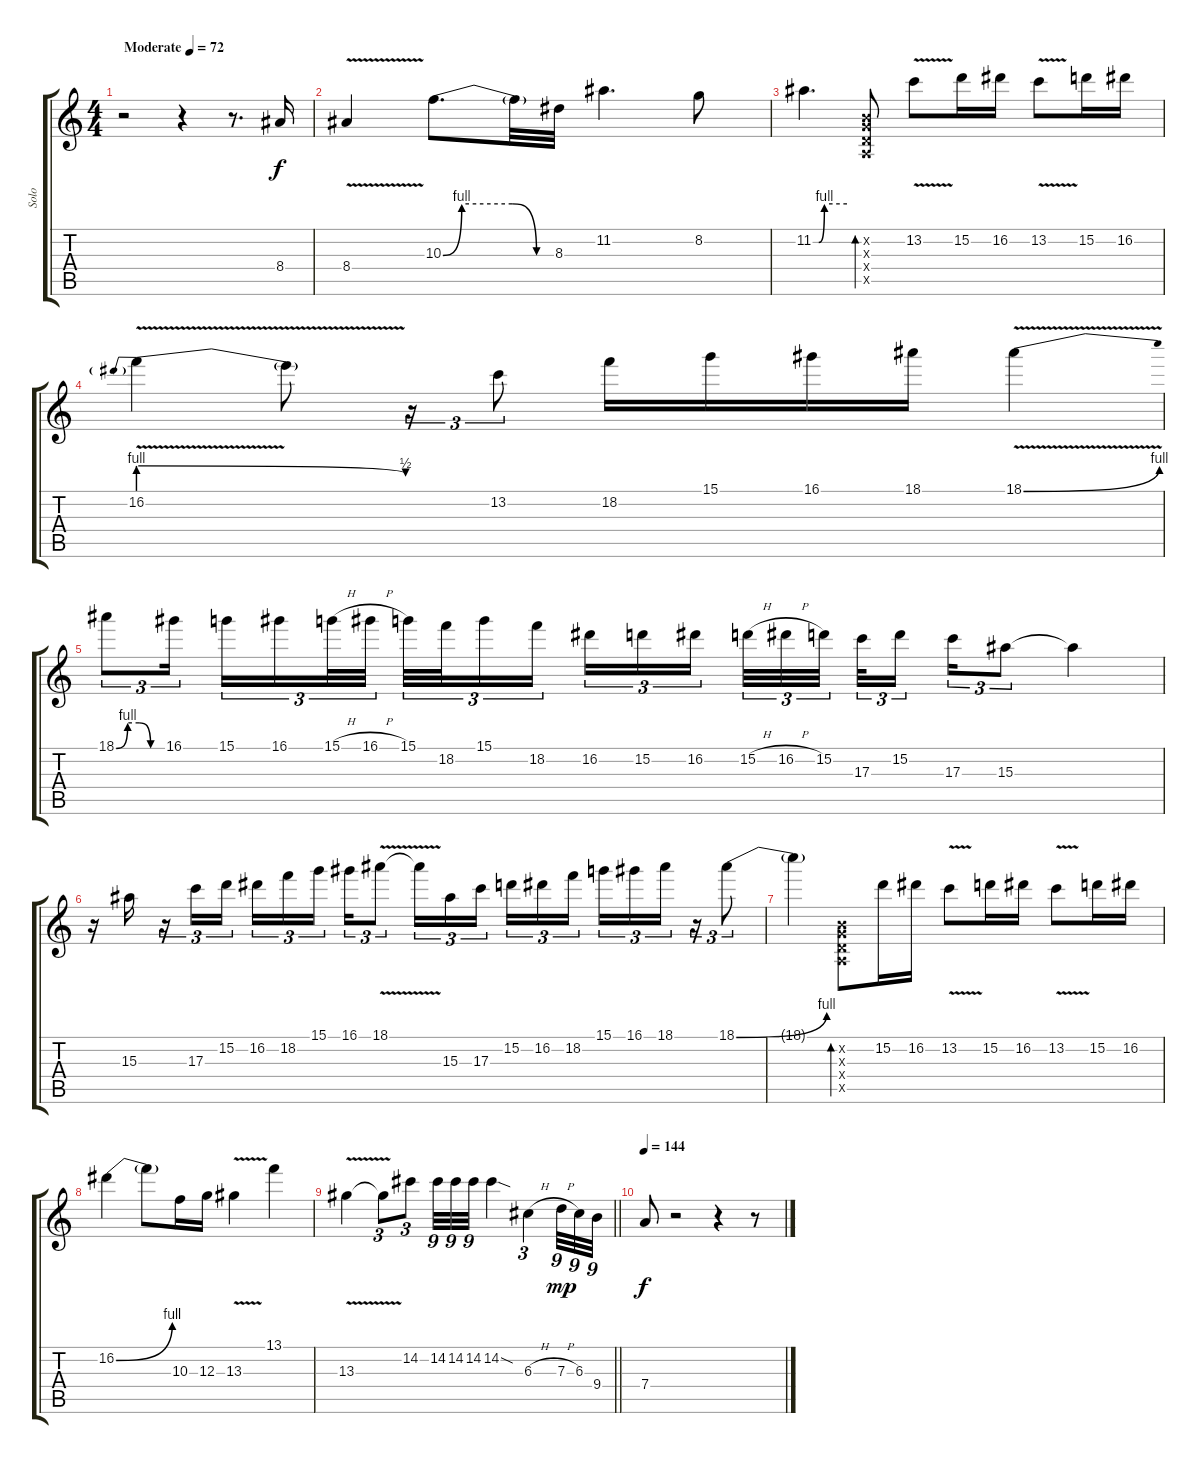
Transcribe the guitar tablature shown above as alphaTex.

\track ("Solo" "Solo") {instrument overdrivenguitar}
\staff {score tabs}
\tuning (E4 B3 G3 D3 A2 E2) {hide}
\ts (4 4)
\tempo (72 "Moderate")
\clef g2
\ks c
r.2{dy f instrument overdrivenguitar} r.4 r.8{d} 8.4.16 |
8.4{v}.4 10.3{be (custom 0 0 10 4 37 4 50 0 60 0)}.8{d} 10.3{t}.32 8.3.32 11.2.4{d} 8.2.8 |
11.2{be (custom 0 0 10 0 20 4 60 4)}.4{d} (0.2{x} 0.3{x} 0.4{x} 0.5{x}).8{bd 60} 13.2{v}.8 15.2.16 16.2.16 13.2{v}.8 15.2.16 16.2.16 |
16.2{be (prebendrelease 0 4 60 2) v}.4 16.2{t}.8 r.16{tu (3 2)} 13.2.8{tu (3 2)} 18.2.16 15.1.16 16.1.16 18.1.16 18.1{be (bend 0 0 60 4) v}.4 |
18.1{be (custom 0 0 15 4 30 4 45 0 60 0)}.8{tu (3 2)} 16.1.16{tu (3 2) beam splitsecondary} 15.1.16{tu (3 2)} 16.1.16{tu (3 2)} 15.1{h}.32{tu (3 2)} 16.1{h}.32{tu (3 2)} 15.1.32{tu (3 2)} 18.2.32{tu (3 2)} 15.1.16{tu (3 2)} 18.2.16{tu (3 2) beam splitsecondary} 16.2.16{tu (3 2)} 15.2.16{tu (3 2)} 16.2.16{tu (3 2)} 15.2{h}.32{tu (3 2)} 16.2{h}.32{tu (3 2)} 15.2.32{tu (3 2) beam splitsecondary} 17.3.32{tu (3 2)} 15.2.16{tu (3 2) beam splitsecondary} 17.3.16{tu (3 2)} 15.3.8{tu (3 2)} 15.3{t}.4 |
r.16 15.3.16 r.16{tu (3 2)} 17.3.16{tu (3 2)} 15.2.16{tu (3 2)} 16.2.16{tu (3 2)} 18.2.16{tu (3 2)} 15.1.16{tu (3 2) beam splitsecondary} 16.1.16{tu (3 2)} 18.1{v}.8{tu (3 2)} 18.1{t}.16{tu (3 2)} 15.3.16{tu (3 2)} 17.3.16{tu (3 2) beam splitsecondary} 15.2.16{tu (3 2)} 16.2.16{tu (3 2)} 18.2.16{tu (3 2)} 15.1.16{tu (3 2)} 16.1.16{tu (3 2)} 18.1.16{tu (3 2)} r.16{tu (3 2)} 18.1{be (bend 0 0 60 4)}.8{tu (3 2)} |
18.1{t}.4 (0.2{x} 0.3{x} 0.4{x} 0.5{x}).8{bd 60} 15.2.16 16.2.16 13.2{v}.8 15.2.16 16.2.16 13.2{v}.8 15.2.16 16.2.16 |
16.2{be (bend 0 0 60 4)}.4 16.2{t}.8 10.3.16 12.3.16 13.3{v}.4 13.1.4 |
\barLineRight lightlight
13.3{v}.4 13.3{t}.8{tu (3 2)} 14.2.8{tu (3 2)} 14.2.32{tu (9 8)} 14.2.32{tu (9 8)} 14.2.32{tu (9 8)} 14.2{sod}.4 6.3{h}.4{tu (3 2)} 7.3{h}.32{tu (9 8) dy mp} 6.3.32{tu (9 8)} 9.4.32{tu (9 8)} |
\tempo 144
7.4.8{dy f} r.2 r.4 r.8
